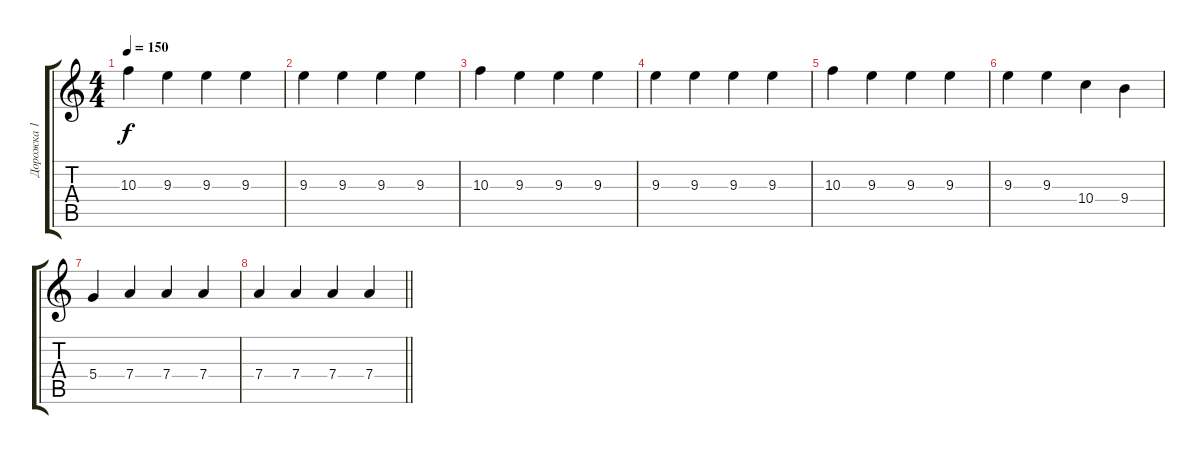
\track ("Дорожка 1" "Дорожка 1") {instrument distortionguitar}
\staff {score tabs}
\tuning (E4 B3 G3 D3 A2 E2) {hide}
\ts (4 4)
\tempo 150
\clef g2
\ks c
10.3.4{dy f} 9.3.4 9.3.4 9.3.4 |
9.3.4 9.3.4 9.3.4 9.3.4 |
10.3.4 9.3.4 9.3.4 9.3.4 |
9.3.4 9.3.4 9.3.4 9.3.4 |
10.3.4 9.3.4 9.3.4 9.3.4 |
9.3.4 9.3.4 10.4.4 9.4.4 |
5.4.4 7.4.4 7.4.4 7.4.4 |
\barLineRight lightlight
7.4.4 7.4.4 7.4.4 7.4.4
